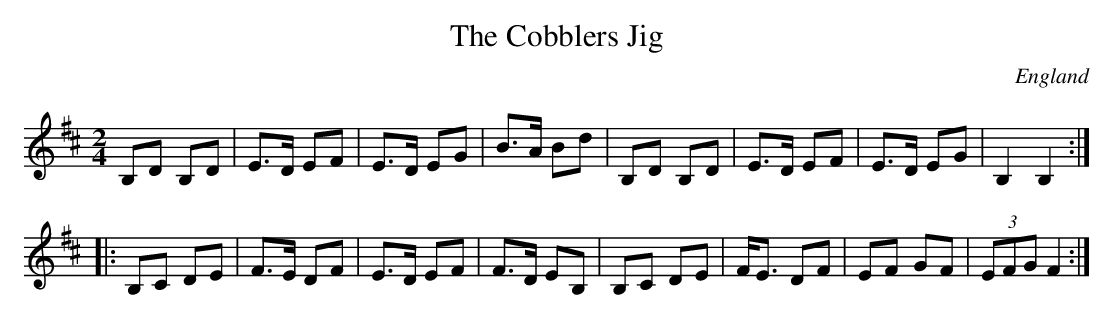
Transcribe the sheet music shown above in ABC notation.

X:1
T:Cobblers Jig, The
O:England
M:2/4
L:1/8
K:Bm
B,D B,D|E>D EF|E>D EG|B>A Bd|\
B,D B,D|E>D EF|E>D EG|B,2 B,2::
B,C DE|F>E DF|E>D EF|F>D EB,|\
B,C DE|F<E DF|EF GF|(3EFG F2:|
